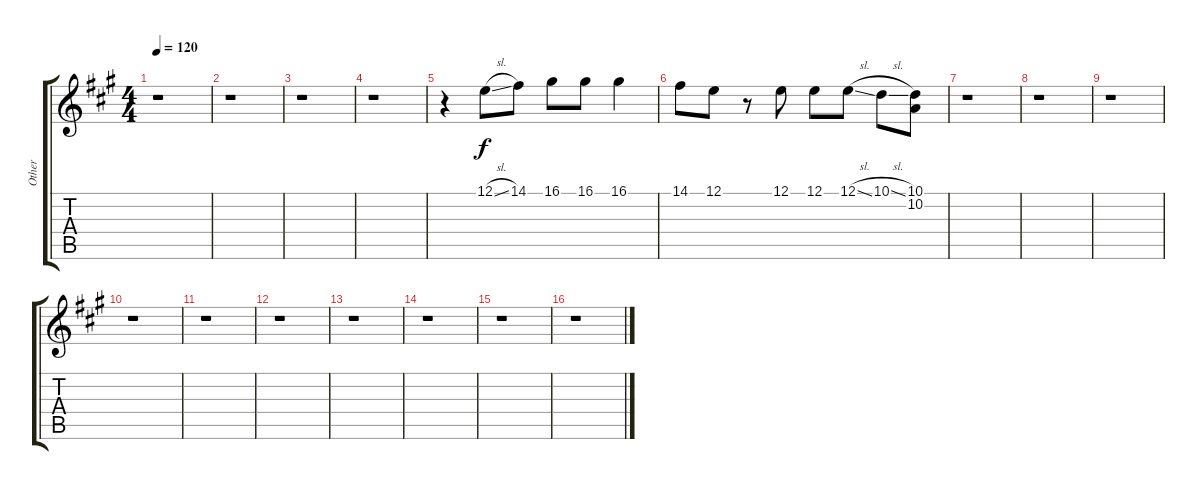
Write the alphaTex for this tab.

\track ("Other" "Other") {instrument whistle}
\staff {score tabs}
\tuning (E4 B3 G3 D3 A2 E2) {hide}
\ts (4 4)
\tempo 120
\clef g2
\ks a
r.1{dy f} |
r.1 |
r.1 |
r.1 |
r.4{volume 12 balance 1 instrument electricguitarclean} 12.1{sl}.8 14.1.8 16.1.8 16.1.8 16.1.4 |
14.1.8 12.1.8 r.8 12.1.8 12.1.8 12.1{sl}.8 10.1{sl}.8 (10.1 10.2).8 |
r.1 |
r.1 |
r.1 |
r.1 |
r.1 |
r.1 |
r.1 |
r.1 |
r.1 |
r.1
